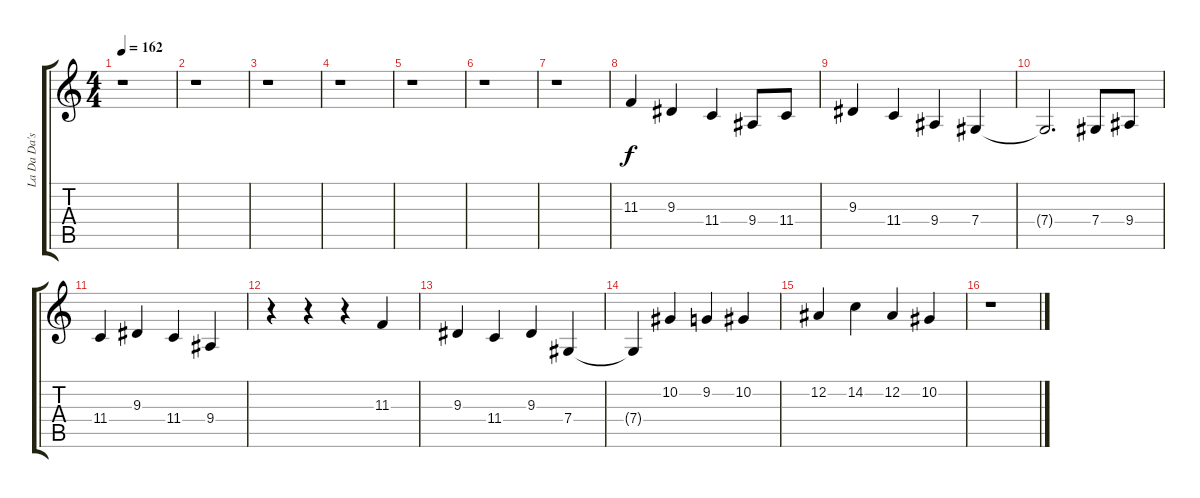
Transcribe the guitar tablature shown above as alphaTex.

\track ("La Da Da's" "La Da Da's") {instrument whistle}
\staff {score tabs}
\tuning (Eb4 Bb3 Gb3 Db3 Ab2 Eb2) {hide}
\ts (4 4)
\tempo 162
\clef g2
\ks c
r.1{dy f} |
r.1 |
r.1 |
r.1 |
r.1 |
r.1 |
r.1 |
11.3.4 9.3.4 11.4.4 9.4.8 11.4.8 |
9.3.4 11.4.4 9.4.4 7.4.4 |
7.4{t}.2{d} 7.4.8 9.4.8 |
11.4.4 9.3.4 11.4.4 9.4.4 |
r.4 r.4 r.4 11.3.4 |
9.3.4 11.4.4 9.3.4 7.4.4 |
7.4{t}.4 10.2.4 9.2.4 10.2.4 |
12.2.4 14.2.4 12.2.4 10.2.4 |
r.1
